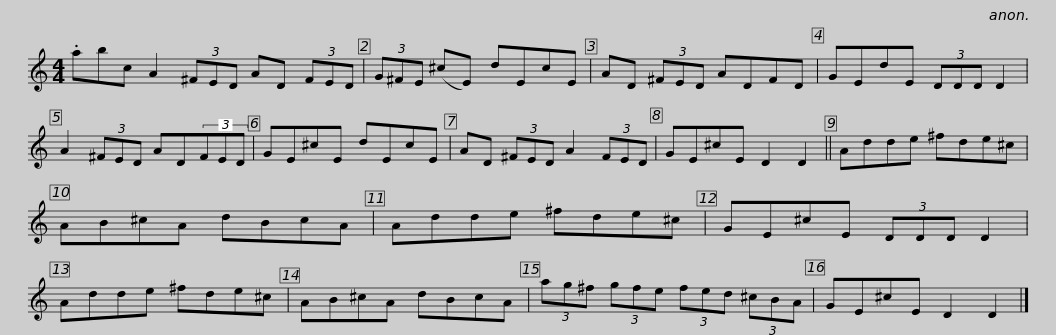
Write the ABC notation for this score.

X:1
L:1/8
M:4/4
I:linebreak $
K:C
V:1 treble
V:1
 .abc A2 (3^FED AD (3FED | (3G^FE (^cE) dEcE | AD (3^FED ADFD | GEdE (3DDD D2 |$ A2 (3^FED AD(3FED | %5
 GE^cE dEcE | AD (3^FED A2 (3FED | GE^cE D2 D2 || Adde ^fde^c |$ AB^cA dBcA | %10
 Adde ^fde^c | GE^cE (3DDD D2 | Adde ^fde^c | AB^cA dBcA |$ (3ag^f (3gfe (3fed (3^cBA | %15
 GE^cE D2 D2 |] %16
